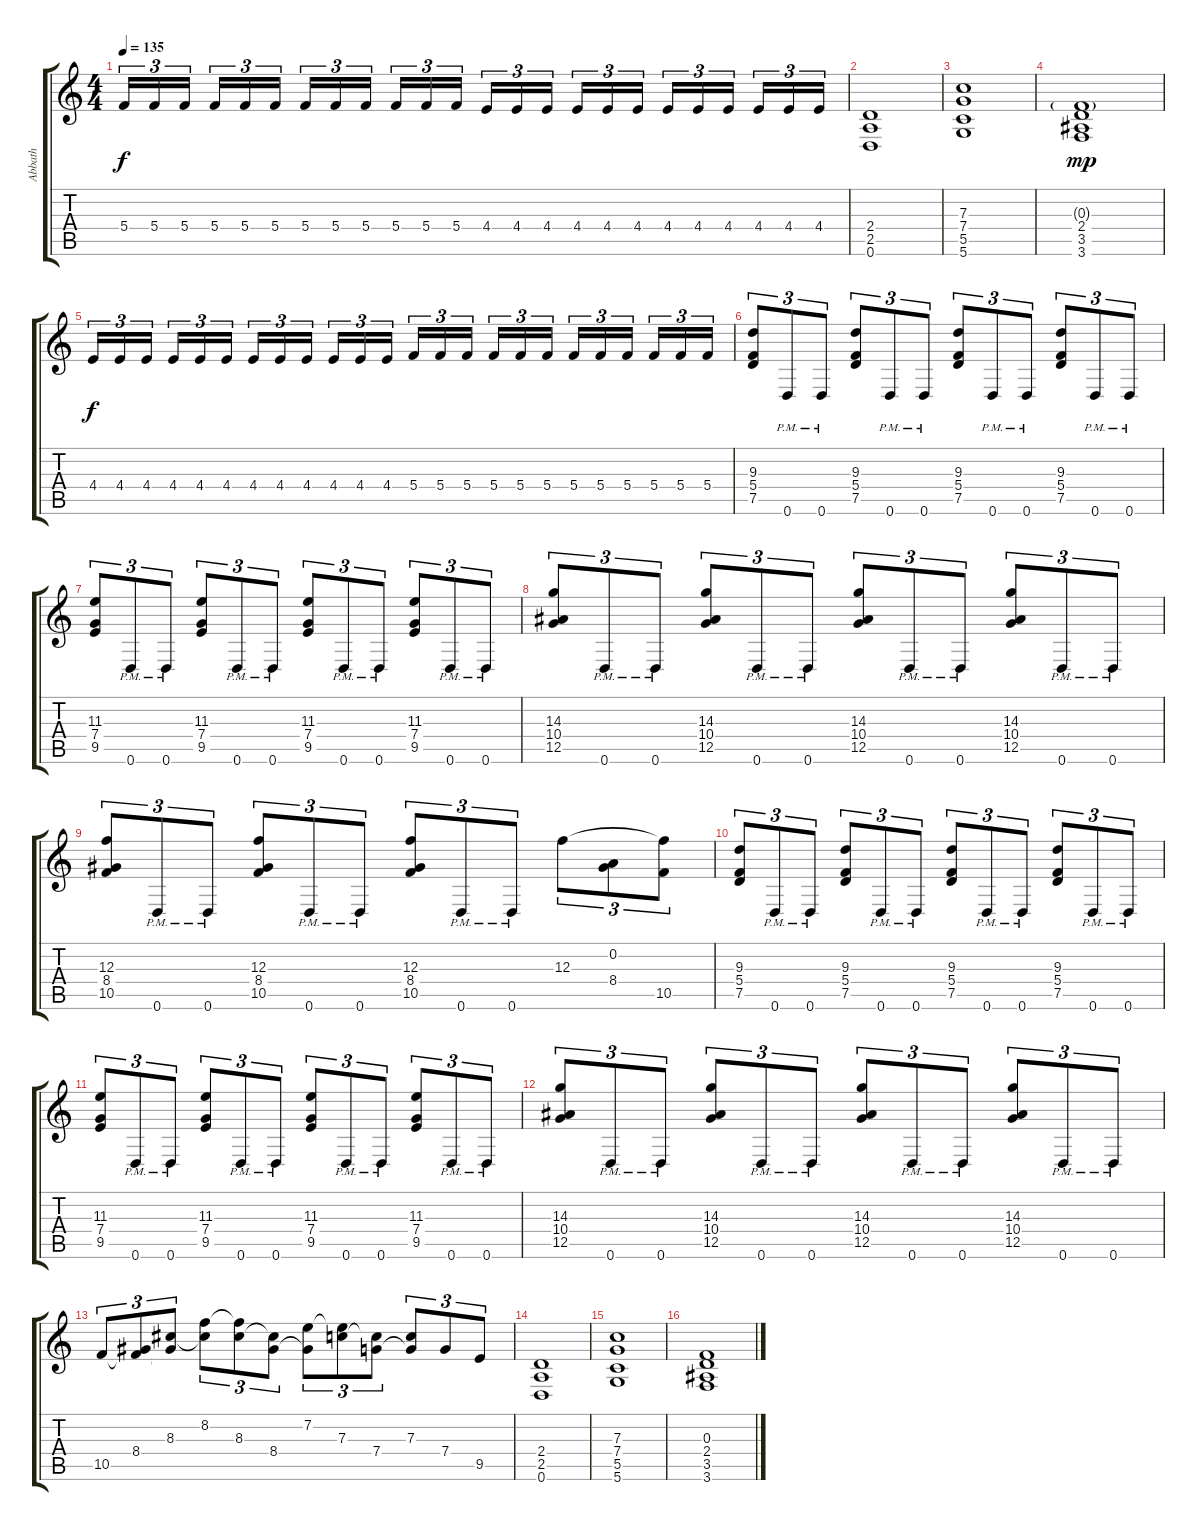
\track ("Abbath" "Abbath") {instrument distortionguitar}
\staff {score tabs}
\tuning (D4 A3 F3 C3 G2 D2) {hide}
\ts (4 4)
\tempo 135
\clef g2
\ks c
5.4.16{tu (3 2) dy f} 5.4.16{tu (3 2)} 5.4.16{tu (3 2) beam splitsecondary} 5.4.16{tu (3 2)} 5.4.16{tu (3 2)} 5.4.16{tu (3 2)} 5.4.16{tu (3 2)} 5.4.16{tu (3 2)} 5.4.16{tu (3 2) beam splitsecondary} 5.4.16{tu (3 2)} 5.4.16{tu (3 2)} 5.4.16{tu (3 2)} 4.4.16{tu (3 2)} 4.4.16{tu (3 2)} 4.4.16{tu (3 2) beam splitsecondary} 4.4.16{tu (3 2)} 4.4.16{tu (3 2)} 4.4.16{tu (3 2)} 4.4.16{tu (3 2)} 4.4.16{tu (3 2)} 4.4.16{tu (3 2) beam splitsecondary} 4.4.16{tu (3 2)} 4.4.16{tu (3 2)} 4.4.16{tu (3 2)} |
(2.4 2.5 0.6).1 |
(7.3 7.4 5.5 5.6).1 |
(0.3{g} 2.4 3.5 3.6).1{dy mp} |
4.4.16{tu (3 2) dy f} 4.4.16{tu (3 2)} 4.4.16{tu (3 2) beam splitsecondary} 4.4.16{tu (3 2)} 4.4.16{tu (3 2)} 4.4.16{tu (3 2)} 4.4.16{tu (3 2)} 4.4.16{tu (3 2)} 4.4.16{tu (3 2) beam splitsecondary} 4.4.16{tu (3 2)} 4.4.16{tu (3 2)} 4.4.16{tu (3 2)} 5.4.16{tu (3 2)} 5.4.16{tu (3 2)} 5.4.16{tu (3 2) beam splitsecondary} 5.4.16{tu (3 2)} 5.4.16{tu (3 2)} 5.4.16{tu (3 2)} 5.4.16{tu (3 2)} 5.4.16{tu (3 2)} 5.4.16{tu (3 2) beam splitsecondary} 5.4.16{tu (3 2)} 5.4.16{tu (3 2)} 5.4.16{tu (3 2)} |
(9.3 5.4 7.5).8{tu (3 2)} 0.6{pm}.8{tu (3 2)} 0.6{pm}.8{tu (3 2)} (9.3 5.4 7.5).8{tu (3 2)} 0.6{pm}.8{tu (3 2)} 0.6{pm}.8{tu (3 2)} (9.3 5.4 7.5).8{tu (3 2)} 0.6{pm}.8{tu (3 2)} 0.6{pm}.8{tu (3 2)} (9.3 5.4 7.5).8{tu (3 2)} 0.6{pm}.8{tu (3 2)} 0.6{pm}.8{tu (3 2)} |
(11.3 7.4 9.5).8{tu (3 2)} 0.6{pm}.8{tu (3 2)} 0.6{pm}.8{tu (3 2)} (11.3 7.4 9.5).8{tu (3 2)} 0.6{pm}.8{tu (3 2)} 0.6{pm}.8{tu (3 2)} (11.3 7.4 9.5).8{tu (3 2)} 0.6{pm}.8{tu (3 2)} 0.6{pm}.8{tu (3 2)} (11.3 7.4 9.5).8{tu (3 2)} 0.6{pm}.8{tu (3 2)} 0.6{pm}.8{tu (3 2)} |
(14.3 10.4 12.5).8{tu (3 2)} 0.6{pm}.8{tu (3 2)} 0.6{pm}.8{tu (3 2)} (14.3 10.4 12.5).8{tu (3 2)} 0.6{pm}.8{tu (3 2)} 0.6{pm}.8{tu (3 2)} (14.3 10.4 12.5).8{tu (3 2)} 0.6{pm}.8{tu (3 2)} 0.6{pm}.8{tu (3 2)} (14.3 10.4 12.5).8{tu (3 2)} 0.6{pm}.8{tu (3 2)} 0.6{pm}.8{tu (3 2)} |
(12.3 8.4 10.5).8{tu (3 2)} 0.6{pm}.8{tu (3 2)} 0.6{pm}.8{tu (3 2)} (12.3 8.4 10.5).8{tu (3 2)} 0.6{pm}.8{tu (3 2)} 0.6{pm}.8{tu (3 2)} (12.3 8.4 10.5).8{tu (3 2)} 0.6{pm}.8{tu (3 2)} 0.6{pm}.8{tu (3 2)} 12.3.8{tu (3 2)} (0.2 8.4).8{tu (3 2)} (12.3{t} 10.5).8{tu (3 2)} |
(9.3 5.4 7.5).8{tu (3 2)} 0.6{pm}.8{tu (3 2)} 0.6{pm}.8{tu (3 2)} (9.3 5.4 7.5).8{tu (3 2)} 0.6{pm}.8{tu (3 2)} 0.6{pm}.8{tu (3 2)} (9.3 5.4 7.5).8{tu (3 2)} 0.6{pm}.8{tu (3 2)} 0.6{pm}.8{tu (3 2)} (9.3 5.4 7.5).8{tu (3 2)} 0.6{pm}.8{tu (3 2)} 0.6{pm}.8{tu (3 2)} |
(11.3 7.4 9.5).8{tu (3 2)} 0.6{pm}.8{tu (3 2)} 0.6{pm}.8{tu (3 2)} (11.3 7.4 9.5).8{tu (3 2)} 0.6{pm}.8{tu (3 2)} 0.6{pm}.8{tu (3 2)} (11.3 7.4 9.5).8{tu (3 2)} 0.6{pm}.8{tu (3 2)} 0.6{pm}.8{tu (3 2)} (11.3 7.4 9.5).8{tu (3 2)} 0.6{pm}.8{tu (3 2)} 0.6{pm}.8{tu (3 2)} |
(14.3 10.4 12.5).8{tu (3 2)} 0.6{pm}.8{tu (3 2)} 0.6{pm}.8{tu (3 2)} (14.3 10.4 12.5).8{tu (3 2)} 0.6{pm}.8{tu (3 2)} 0.6{pm}.8{tu (3 2)} (14.3 10.4 12.5).8{tu (3 2)} 0.6{pm}.8{tu (3 2)} 0.6{pm}.8{tu (3 2)} (14.3 10.4 12.5).8{tu (3 2)} 0.6{pm}.8{tu (3 2)} 0.6{pm}.8{tu (3 2)} |
10.5.8{tu (3 2)} (8.4 10.5{t}).8{tu (3 2)} (8.3 8.4{t}).8{tu (3 2)} (8.2 8.3{t}).8{tu (3 2)} (8.2{t} 8.3).8{tu (3 2)} (8.3{t} 8.4).8{tu (3 2)} (7.2 8.4{t}).8{tu (3 2)} (7.2{t} 7.3).8{tu (3 2)} (7.3{t} 7.4).8{tu (3 2)} (7.3 7.4{t}).8{tu (3 2)} 7.4.8{tu (3 2)} 9.5.8{tu (3 2)} |
(2.4 2.5 0.6).1 |
(7.3 7.4 5.5 5.6).1 |
(0.3 2.4 3.5 3.6).1
